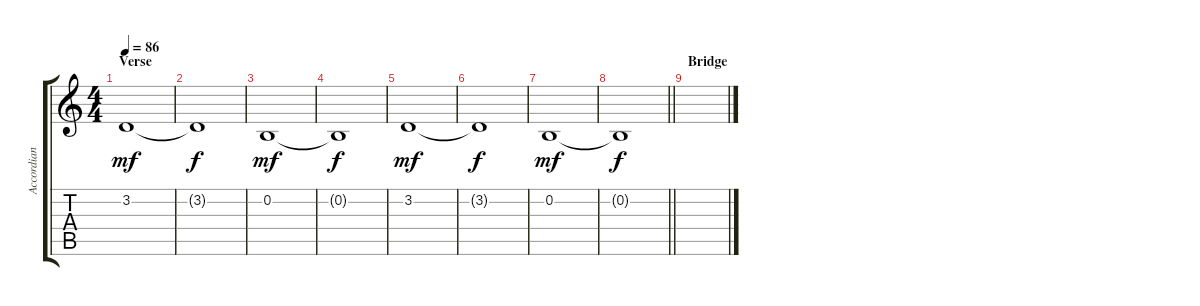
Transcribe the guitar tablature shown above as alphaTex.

\track ("Accordian" "Accordian") {instrument tangoaccordion}
\staff {score tabs}
\tuning (E4 B3 G3 D3 A2 E2) {hide}
\ts (4 4)
\section ("" "Verse")
\tempo 86
\clef g2
\ks c
3.2.1{dy mf} |
3.2{t}.1{dy f} |
0.2.1{dy mf} |
0.2{t}.1{dy f} |
3.2.1{dy mf} |
3.2{t}.1{dy f} |
0.2.1{dy mf} |
\barLineRight lightlight
0.2{t}.1{dy f} |
\section ("" "Bridge")
